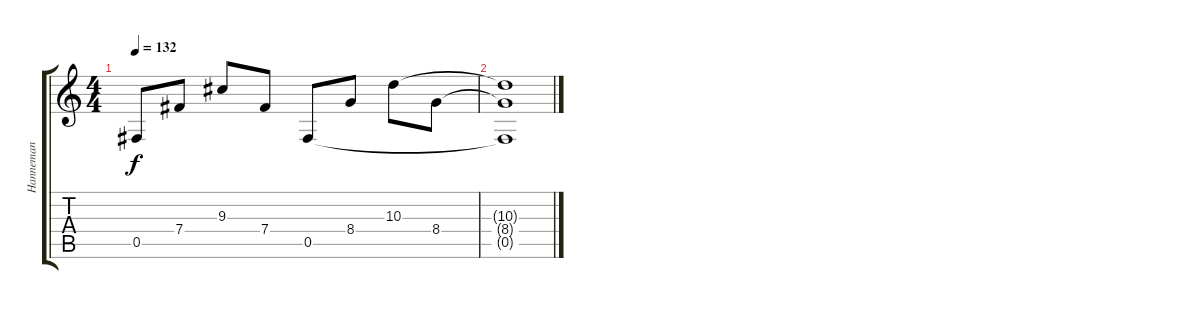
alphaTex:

\track ("Hanneman" "Hanneman") {instrument overdrivenguitar}
\staff {score tabs}
\tuning (Db4 Ab3 E3 B2 Gb2 Db2) {hide}
\ts (4 4)
\tempo 132
\clef g2
\ks c
0.5.8{dy f} 7.4.8 9.3.8 7.4.8 0.5.8 8.4.8 10.3.8 8.4.8 |
(10.3{t} 8.4{t} 0.5{t}).1
